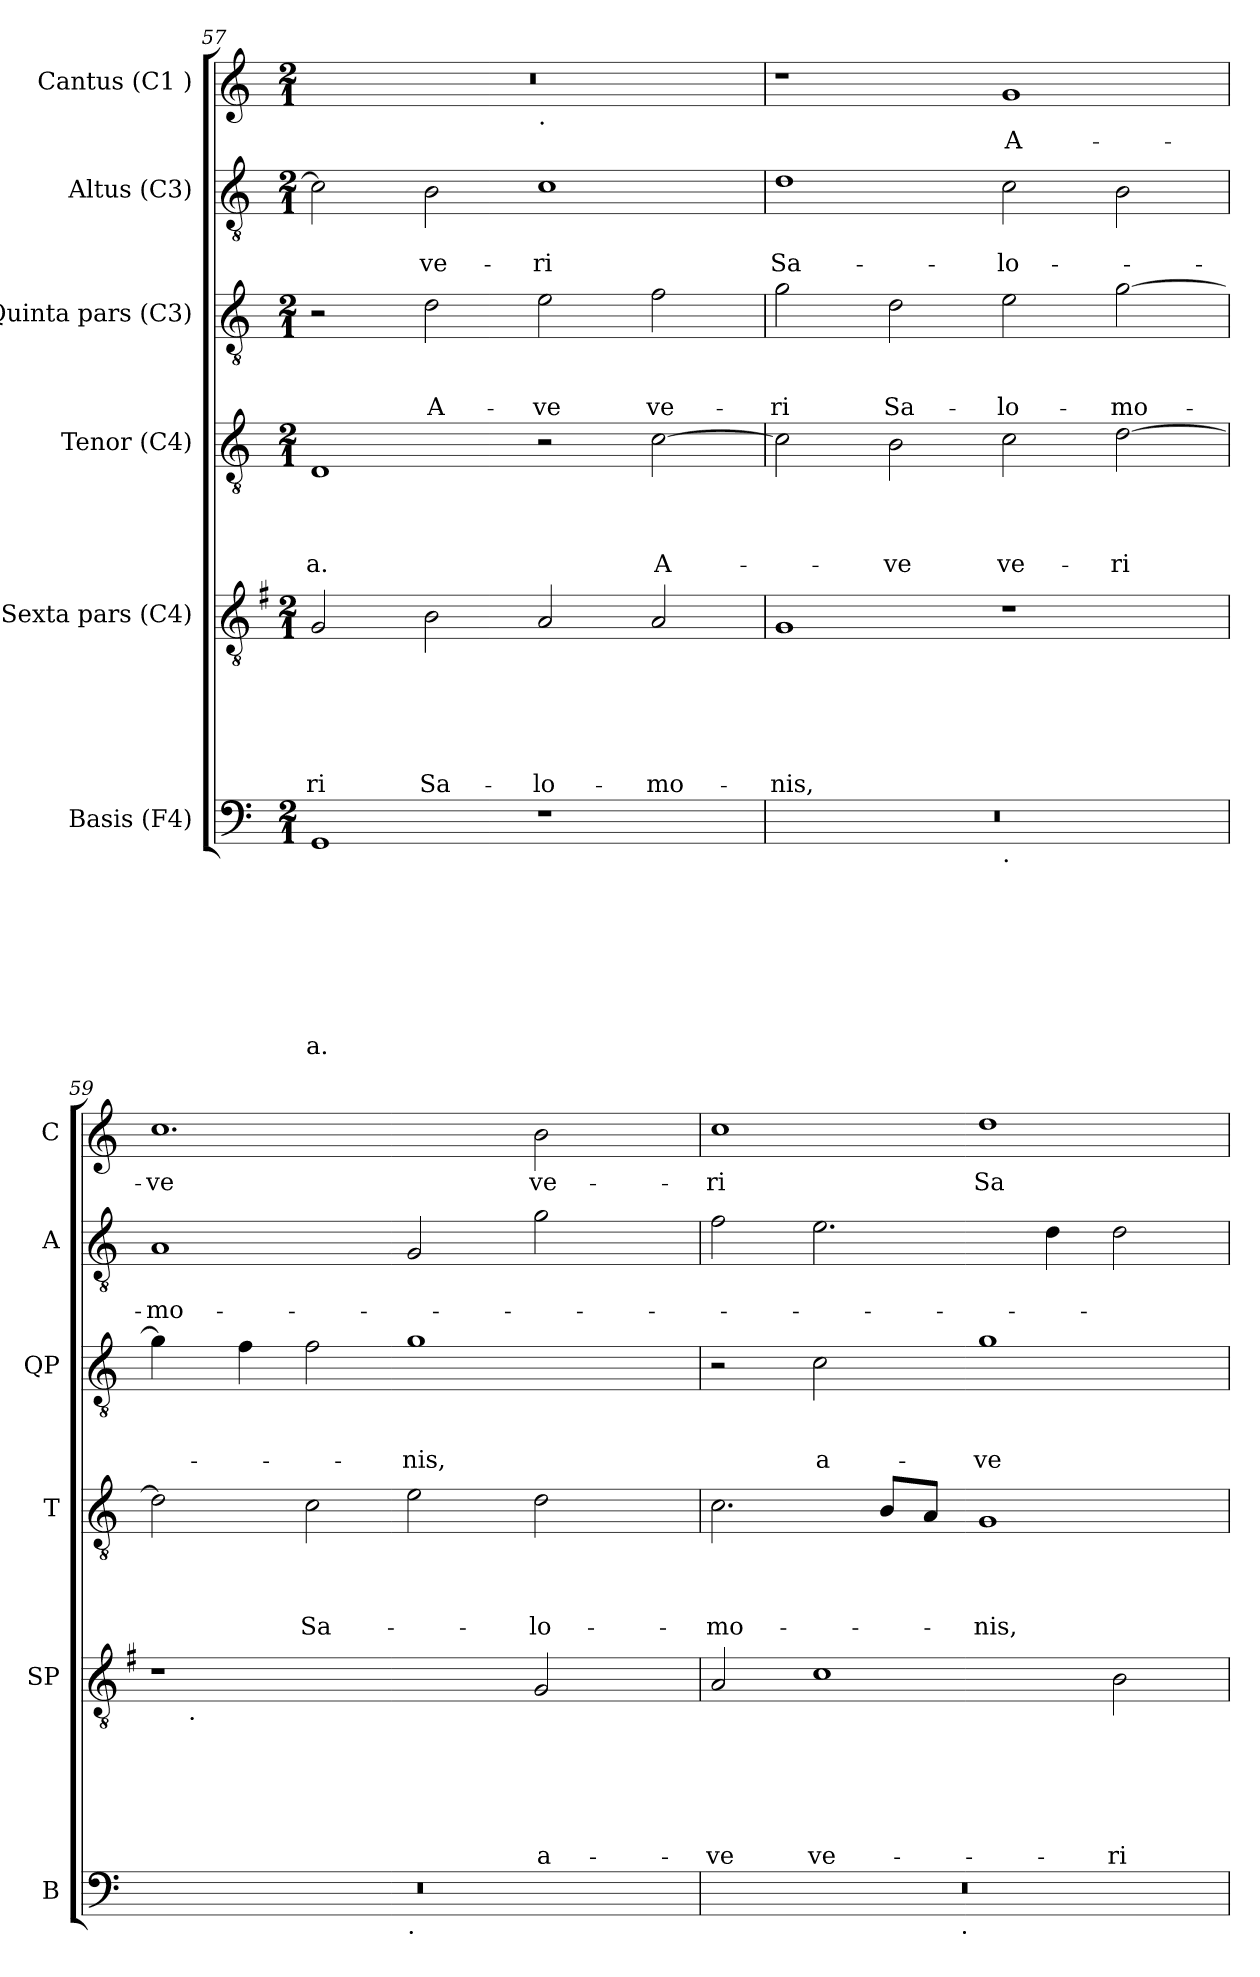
**kern	**text	**text	**text	**text	**text	**text	**text	**text	**kern	**text	**text	**text	**text	**text	**text	**kern	**text	**text	**text	**text	**kern	**text	**text	**text	**kern	**text	**text	**kern	**text
*part6	*part6	*part6	*part6	*part6	*part6	*part6	*part6	*part6	*part5	*part5	*part5	*part5	*part5	*part5	*part5	*part4	*part4	*part4	*part4	*part4	*part3	*part3	*part3	*part3	*part2	*part2	*part2	*part1	*part1
*staff6	*staff6	*staff6	*staff6	*staff6	*staff6	*staff6	*staff6	*staff6	*staff5	*staff5	*staff5	*staff5	*staff5	*staff5	*staff5	*staff4	*staff4	*staff4	*staff4	*staff4	*staff3	*staff3	*staff3	*staff3	*staff2	*staff2	*staff2	*staff1	*staff1
*I"Basis (F4)	*	*	*	*	*	*	*	*	*I"Sexta pars (C4)	*	*	*	*	*	*	*I"Tenor (C4)	*	*	*	*	*I"Quinta pars (C3)	*	*	*	*I"Altus (C3)	*	*	*I"Cantus (C1 )	*
*I'B	*	*	*	*	*	*	*	*	*I'SP	*	*	*	*	*	*	*I'T	*	*	*	*	*I'QP	*	*	*	*I'A	*	*	*I'C	*
*clefF4	*	*	*	*	*	*	*	*	*clefGv2	*	*	*	*	*	*	*clefGv2	*	*	*	*	*clefGv2	*	*	*	*clefGv2	*	*	*clefG2	*
*k[]	*	*	*	*	*	*	*	*	*k[f#]	*	*	*	*	*	*	*k[]	*	*	*	*	*k[]	*	*	*	*k[]	*	*	*k[]	*
*C:	*	*	*	*	*	*	*	*	*G:	*	*	*	*	*	*	*C:	*	*	*	*	*C:	*	*	*	*C:	*	*	*C:	*
*M2/1	*	*	*	*	*	*	*	*	*M2/1	*	*	*	*	*	*	*M2/1	*	*	*	*	*M2/1	*	*	*	*M2/1	*	*	*M2/1	*
=57	=57	=57	=57	=57	=57	=57	=57	=57	=57	=57	=57	=57	=57	=57	=57	=57	=57	=57	=57	=57	=57	=57	=57	=57	=57	=57	=57	=57	=57
!	!	!	!	!	!	!	!	!LO:LY:b	!	!	!	!	!	!	!LO:LY:b	!	!	!	!	!LO:LY:b	!	!	!	!	!	!	!	!	!
*	*	*	*	*	*	*	*	*	*	*	*	*	*	*	*	*	*	*	*	*	*	*	*	*	*	*	*	*^	*
1GG	.	.	.	.	.	.	.	-a.	2G/	.	.	.	.	.	-ri	1D	.	.	.	-a.	2r	.	.	.	2c\]	.	.	0r	1ryy	.
!	!	!	!	!	!	!	!	!	!	!	!	!	!	!	!LO:LY:b	!	!	!	!	!	!	!	!	!LO:LY:b	!	!	!LO:LY:b	!	!	!
.	.	.	.	.	.	.	.	.	2B\	.	.	.	.	.	Sa-	.	.	.	.	.	2d\	.	.	A-	2B\	.	ve-	.	.	.
!	!	!	!	!	!	!	!	!	!	!	!	!	!	!	!	!	!	!	!	!	!	!	!	!	!	!	!	!	!LO:TX:b:t=.	!
!	!	!	!	!	!	!	!	!	!	!	!	!	!	!	!LO:LY:b	!	!	!	!	!	!	!	!	!LO:LY:b	!	!	!LO:LY:b	!	!	!
1r	.	.	.	.	.	.	.	.	2A/	.	.	.	.	.	-lo-	2r	.	.	.	.	2e\	.	.	-ve	1c	.	-ri	.	1ryy	.
!	!	!	!	!	!	!	!	!	!	!	!	!	!	!	!LO:LY:b	!	!	!	!	!LO:LY:b	!	!	!	!LO:LY:b	!	!	!	!	!	!
.	.	.	.	.	.	.	.	.	2A/	.	.	.	.	.	-mo-	[>2c\	.	.	.	A-	2f\	.	.	ve-	.	.	.	.	.	.
=58	=58	=58	=58	=58	=58	=58	=58	=58	=58	=58	=58	=58	=58	=58	=58	=58	=58	=58	=58	=58	=58	=58	=58	=58	=58	=58	=58	=58	=58	=58
!	!	!	!	!	!	!	!	!	!	!	!	!	!	!	!LO:LY:b	!	!	!	!	!	!	!	!	!LO:LY:b	!	!	!LO:LY:b	!	!	!
*^	*	*	*	*	*	*	*	*	*	*	*	*	*	*	*	*	*	*	*	*	*	*	*	*	*	*	*	*v	*v	*
0r	1ryy	.	.	.	.	.	.	.	.	1G	.	.	.	.	.	-nis,	2c\]	.	.	.	.	2g\	.	.	-ri	1d	.	Sa-	1r	.
!	!	!	!	!	!	!	!	!	!	!	!	!	!	!	!	!	!	!	!	!	!LO:LY:b	!	!	!	!LO:LY:b	!	!	!	!	!
.	.	.	.	.	.	.	.	.	.	.	.	.	.	.	.	.	2B\	.	.	.	-ve	2d\	.	.	Sa-	.	.	.	.	.
!	!LO:TX:b:t=.	!	!	!	!	!	!	!	!	!	!	!	!	!	!	!	!	!	!	!	!	!	!	!	!	!	!	!	!	!
!	!	!	!	!	!	!	!	!	!	!	!	!	!	!	!	!	!	!	!	!	!LO:LY:b	!	!	!	!LO:LY:b	!	!	!LO:LY:b	!	!LO:LY:b
.	1ryy	.	.	.	.	.	.	.	.	1r	.	.	.	.	.	.	2c\	.	.	.	ve-	2e\	.	.	-lo-	2c\	.	-lo-	1g	A-
!	!	!	!	!	!	!	!	!	!	!	!	!	!	!	!	!	!	!	!	!	!LO:LY:b	!	!	!	!LO:LY:b	!	!	!	!	!
.	.	.	.	.	.	.	.	.	.	.	.	.	.	.	.	.	[>2d\	.	.	.	-ri	[>2g\	.	.	-mo-	2B\	.	.	.	.
=59	=59	=59	=59	=59	=59	=59	=59	=59	=59	=59	=59	=59	=59	=59	=59	=59	=59	=59	=59	=59	=59	=59	=59	=59	=59	=59	=59	=59	=59	=59
!	!	!	!	!	!	!	!	!	!	!	!	!	!	!	!	!	!	!	!	!	!	!	!	!	!	!	!	!LO:LY:b	!	!LO:LY:b
*	*	*	*	*	*	*	*	*	*	*^	*	*	*	*	*	*	*	*	*	*	*	*	*	*	*	*	*	*	*	*
0r	1ryy	.	.	.	.	.	.	.	.	1r	16.ryy	.	.	.	.	.	.	2d\]	.	.	.	.	4g\]	.	.	.	1A	.	-mo-	1.cc	-ve
!	!	!	!	!	!	!	!	!	!	!	!LO:TX:b:t=.	!	!	!	!	!	!	!	!	!	!	!	!	!	!	!	!	!	!	!	!
.	.	.	.	.	.	.	.	.	.	.	1ryy	.	.	.	.	.	.	.	.	.	.	.	.	.	.	.	.	.	.	.	.
.	.	.	.	.	.	.	.	.	.	.	.	.	.	.	.	.	.	.	.	.	.	.	4f\	.	.	.	.	.	.	.	.
!	!	!	!	!	!	!	!	!	!	!	!	!	!	!	!	!	!	!	!	!	!	!LO:LY:b	!	!	!	!	!	!	!	!	!
.	.	.	.	.	.	.	.	.	.	.	.	.	.	.	.	.	.	2c\	.	.	.	Sa-	2f\	.	.	.	.	.	.	.	.
!	!LO:TX:b:t=.	!	!	!	!	!	!	!	!	!	!	!	!	!	!	!	!	!	!	!	!	!	!	!	!	!	!	!	!	!	!
!	!	!	!	!	!	!	!	!	!	!	!	!	!	!	!	!	!	!	!	!	!	!	!	!	!	!LO:LY:b	!	!	!	!	!
.	1ryy	.	.	.	.	.	.	.	.	2ryy	.	.	.	.	.	.	.	2e\	.	.	.	.	1g	.	.	-nis,	2G/	.	.	.	.
.	.	.	.	.	.	.	.	.	.	.	2ryy	.	.	.	.	.	.	.	.	.	.	.	.	.	.	.	.	.	.	.	.
!	!	!	!	!	!	!	!	!	!	!	!	!	!	!	!	!	!LO:LY:b	!	!	!	!	!LO:LY:b	!	!	!	!	!	!	!	!	!LO:LY:b
.	.	.	.	.	.	.	.	.	.	2G/	.	.	.	.	.	.	a-	2d\	.	.	.	-lo-	.	.	.	.	2g\	.	.	2b\	ve-
.	.	.	.	.	.	.	.	.	.	.	4ryy	.	.	.	.	.	.	.	.	.	.	.	.	.	.	.	.	.	.	.	.
.	.	.	.	.	.	.	.	.	.	.	8ryy	.	.	.	.	.	.	.	.	.	.	.	.	.	.	.	.	.	.	.	.
.	.	.	.	.	.	.	.	.	.	.	32ryy	.	.	.	.	.	.	.	.	.	.	.	.	.	.	.	.	.	.	.	.
=60	=60	=60	=60	=60	=60	=60	=60	=60	=60	=60	=60	=60	=60	=60	=60	=60	=60	=60	=60	=60	=60	=60	=60	=60	=60	=60	=60	=60	=60	=60	=60
!	!	!	!	!	!	!	!	!	!	!	!	!	!	!	!	!	!LO:LY:b	!	!	!	!	!LO:LY:b	!	!	!	!	!	!	!	!	!LO:LY:b
*	*	*	*	*	*	*	*	*	*	*v	*v	*	*	*	*	*	*	*	*	*	*	*	*	*	*	*	*	*	*	*	*
0r	2ryy	.	.	.	.	.	.	.	.	2A/	.	.	.	.	.	-ve	2.c\	.	.	.	-mo-	2r	.	.	.	2f\	.	.	1cc	-ri
!	!	!	!	!	!	!	!	!	!	!	!	!	!	!	!	!LO:LY:b	!	!	!	!	!	!	!	!	!LO:LY:b	!	!	!	!	!
.	4...ryy	.	.	.	.	.	.	.	.	1c	.	.	.	.	.	ve-	.	.	.	.	.	2c\	.	.	a-	2.e\	.	.	.	.
.	.	.	.	.	.	.	.	.	.	.	.	.	.	.	.	.	8B/L	.	.	.	.	.	.	.	.	.	.	.	.	.
.	.	.	.	.	.	.	.	.	.	.	.	.	.	.	.	.	8A/J	.	.	.	.	.	.	.	.	.	.	.	.	.
!	!LO:TX:b:t=.	!	!	!	!	!	!	!	!	!	!	!	!	!	!	!	!	!	!	!	!	!	!	!	!	!	!	!	!	!
.	1ryy	.	.	.	.	.	.	.	.	.	.	.	.	.	.	.	.	.	.	.	.	.	.	.	.	.	.	.	.	.
!	!	!	!	!	!	!	!	!	!	!	!	!	!	!	!	!	!	!	!	!	!LO:LY:b	!	!	!	!LO:LY:b	!	!	!	!	!LO:LY:b
.	.	.	.	.	.	.	.	.	.	.	.	.	.	.	.	.	1G	.	.	.	-nis,	1g	.	.	-ve	.	.	.	1dd	Sa-
.	.	.	.	.	.	.	.	.	.	.	.	.	.	.	.	.	.	.	.	.	.	.	.	.	.	4d\	.	.	.	.
!	!	!	!	!	!	!	!	!	!	!	!	!	!	!	!	!LO:LY:b	!	!	!	!	!	!	!	!	!	!	!	!	!	!
.	.	.	.	.	.	.	.	.	.	2B\	.	.	.	.	.	-ri	.	.	.	.	.	.	.	.	.	2d\	.	.	.	.
.	32ryy	.	.	.	.	.	.	.	.	.	.	.	.	.	.	.	.	.	.	.	.	.	.	.	.	.	.	.	.	.
*v	*v	*	*	*	*	*	*	*	*	*	*	*	*	*	*	*	*	*	*	*	*	*	*	*	*	*	*	*	*	*
=	=	=	=	=	=	=	=	=	=	=	=	=	=	=	=	=	=	=	=	=	=	=	=	=	=	=	=	=	=
*-	*-	*-	*-	*-	*-	*-	*-	*-	*-	*-	*-	*-	*-	*-	*-	*-	*-	*-	*-	*-	*-	*-	*-	*-	*-	*-	*-	*-	*-
